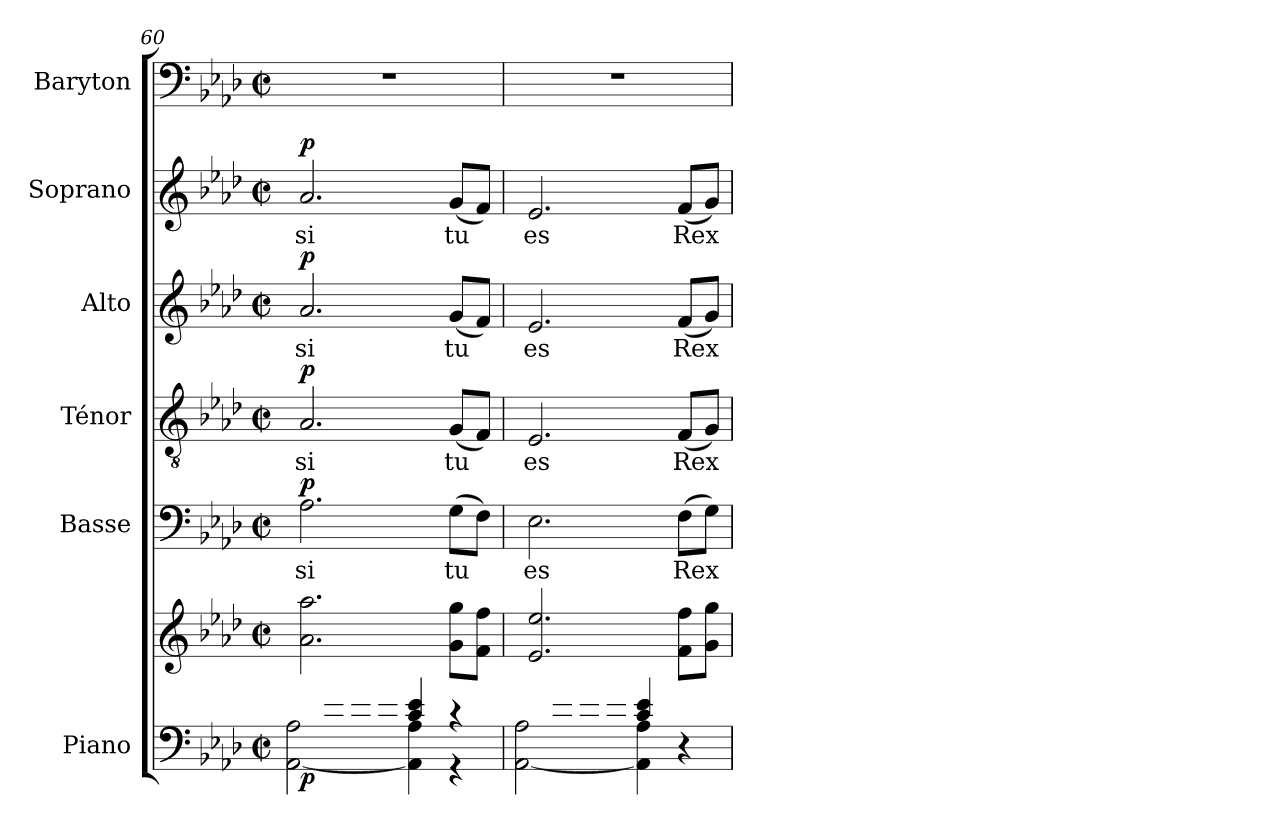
**kern	**kern	**dynam	**kern	**text	**dynam	**kern	**text	**dynam	**kern	**text	**dynam	**kern	**text	**dynam	**kern
*part6	*part6	*part6	*part5	*part5	*part5	*part4	*part4	*part4	*part3	*part3	*part3	*part2	*part2	*part2	*part1
*staff7	*staff6	*staff6/7	*staff5	*staff5	*staff5	*staff4	*staff4	*staff4	*staff3	*staff3	*staff3	*staff2	*staff2	*staff2	*staff1
*I"Piano	*	*	*I"Basse	*	*	*I"Ténor	*	*	*I"Alto	*	*	*I"Soprano	*	*	*I"Baryton
*I'Pno.	*	*	*I'B.	*	*	*I'T.	*	*	*I'Alt.	*	*	*I'So.	*	*	*I'Bar.
*clefF4	*clefG2	*	*clefF4	*	*	*clefGv2	*	*	*clefG2	*	*	*clefG2	*	*	*clefF4
*k[b-e-a-d-]	*k[b-e-a-d-]	*	*k[b-e-a-d-]	*	*	*k[b-e-a-d-]	*	*	*k[b-e-a-d-]	*	*	*k[b-e-a-d-]	*	*	*k[b-e-a-d-]
*M4/4	*M4/4	*	*M4/4	*	*	*M4/4	*	*	*M4/4	*	*	*M4/4	*	*	*M4/4
*met(c|)	*met(c|)	*	*met(c|)	*	*	*met(c|)	*	*	*met(c|)	*	*	*met(c|)	*	*	*met(c|)
=60	=60	=60	=60	=60	=60	=60	=60	=60	=60	=60	=60	=60	=60	=60	=60
*^	*	*	*	*	*	*	*	*	*	*	*	*	*	*	*
!	!	!	!LO:DY:b=2	!	!LO:LY:b	!LO:DY:a	!	!LO:LY:b	!LO:DY:a	!	!LO:LY:b	!LO:DY:a	!	!LO:LY:b	!LO:DY:a	!
8A-/Lyy	[2AA-\ 2A-\	2.a-\ 2.aa-\	p	2.A-\	si	p	2.A-/	si	p	2.a-/	si	p	2.a-/	si	p	1r
8c/ 8e-/	.	.	.	.	.	.	.	.	.	.	.	.	.	.	.	.
8c/ 8e-/	.	.	.	.	.	.	.	.	.	.	.	.	.	.	.	.
8c/ 8e-/J	.	.	.	.	.	.	.	.	.	.	.	.	.	.	.	.
4c/ 4e-/	4AA-\] 4A-\	.	.	.	.	.	.	.	.	.	.	.	.	.	.	.
!	!	!	!	!	!LO:LY:b	!	!	!LO:LY:b	!	!	!LO:LY:b	!	!	!LO:LY:b	!	!
4r	4r	8g\ 8gg\L	.	(8G\L	tu	.	(8G/L	tu	.	(8g/L	tu	.	(8g/L	tu	.	.
.	.	8f\ 8ff\J	.	8F\J)	.	.	8F/J)	.	.	8f/J)	.	.	8f/J)	.	.	.
=61	=61	=61	=61	=61	=61	=61	=61	=61	=61	=61	=61	=61	=61	=61	=61	=61
!	!	!	!	!	!LO:LY:b	!	!	!LO:LY:b	!	!	!LO:LY:b	!	!	!LO:LY:b	!	!
8A-/Lyy	[2AA-\ 2A-\	2.e-/ 2.ee-/	.	2.E-\	es	.	2.E-/	es	.	2.e-/	es	.	2.e-/	es	.	1r
8c/ 8e-/	.	.	.	.	.	.	.	.	.	.	.	.	.	.	.	.
8c/ 8e-/	.	.	.	.	.	.	.	.	.	.	.	.	.	.	.	.
8c/ 8e-/J	.	.	.	.	.	.	.	.	.	.	.	.	.	.	.	.
4c/ 4e-/	4AA-\] 4A-\	.	.	.	.	.	.	.	.	.	.	.	.	.	.	.
!	!	!	!	!	!LO:LY:b	!	!	!LO:LY:b	!	!	!LO:LY:b	!	!	!LO:LY:b	!	!
4r	4ryy	8f\ 8ff\L	.	(8F\L	Rex	.	(8F/L	Rex	.	(8f/L	Rex	.	(8f/L	Rex	.	.
.	.	8g\ 8gg\J	.	8G\J)	.	.	8G/J)	.	.	8g/J)	.	.	8g/J)	.	.	.
*v	*v	*	*	*	*	*	*	*	*	*	*	*	*	*	*	*
=	=	=	=	=	=	=	=	=	=	=	=	=	=	=	=
*-	*-	*-	*-	*-	*-	*-	*-	*-	*-	*-	*-	*-	*-	*-	*-
